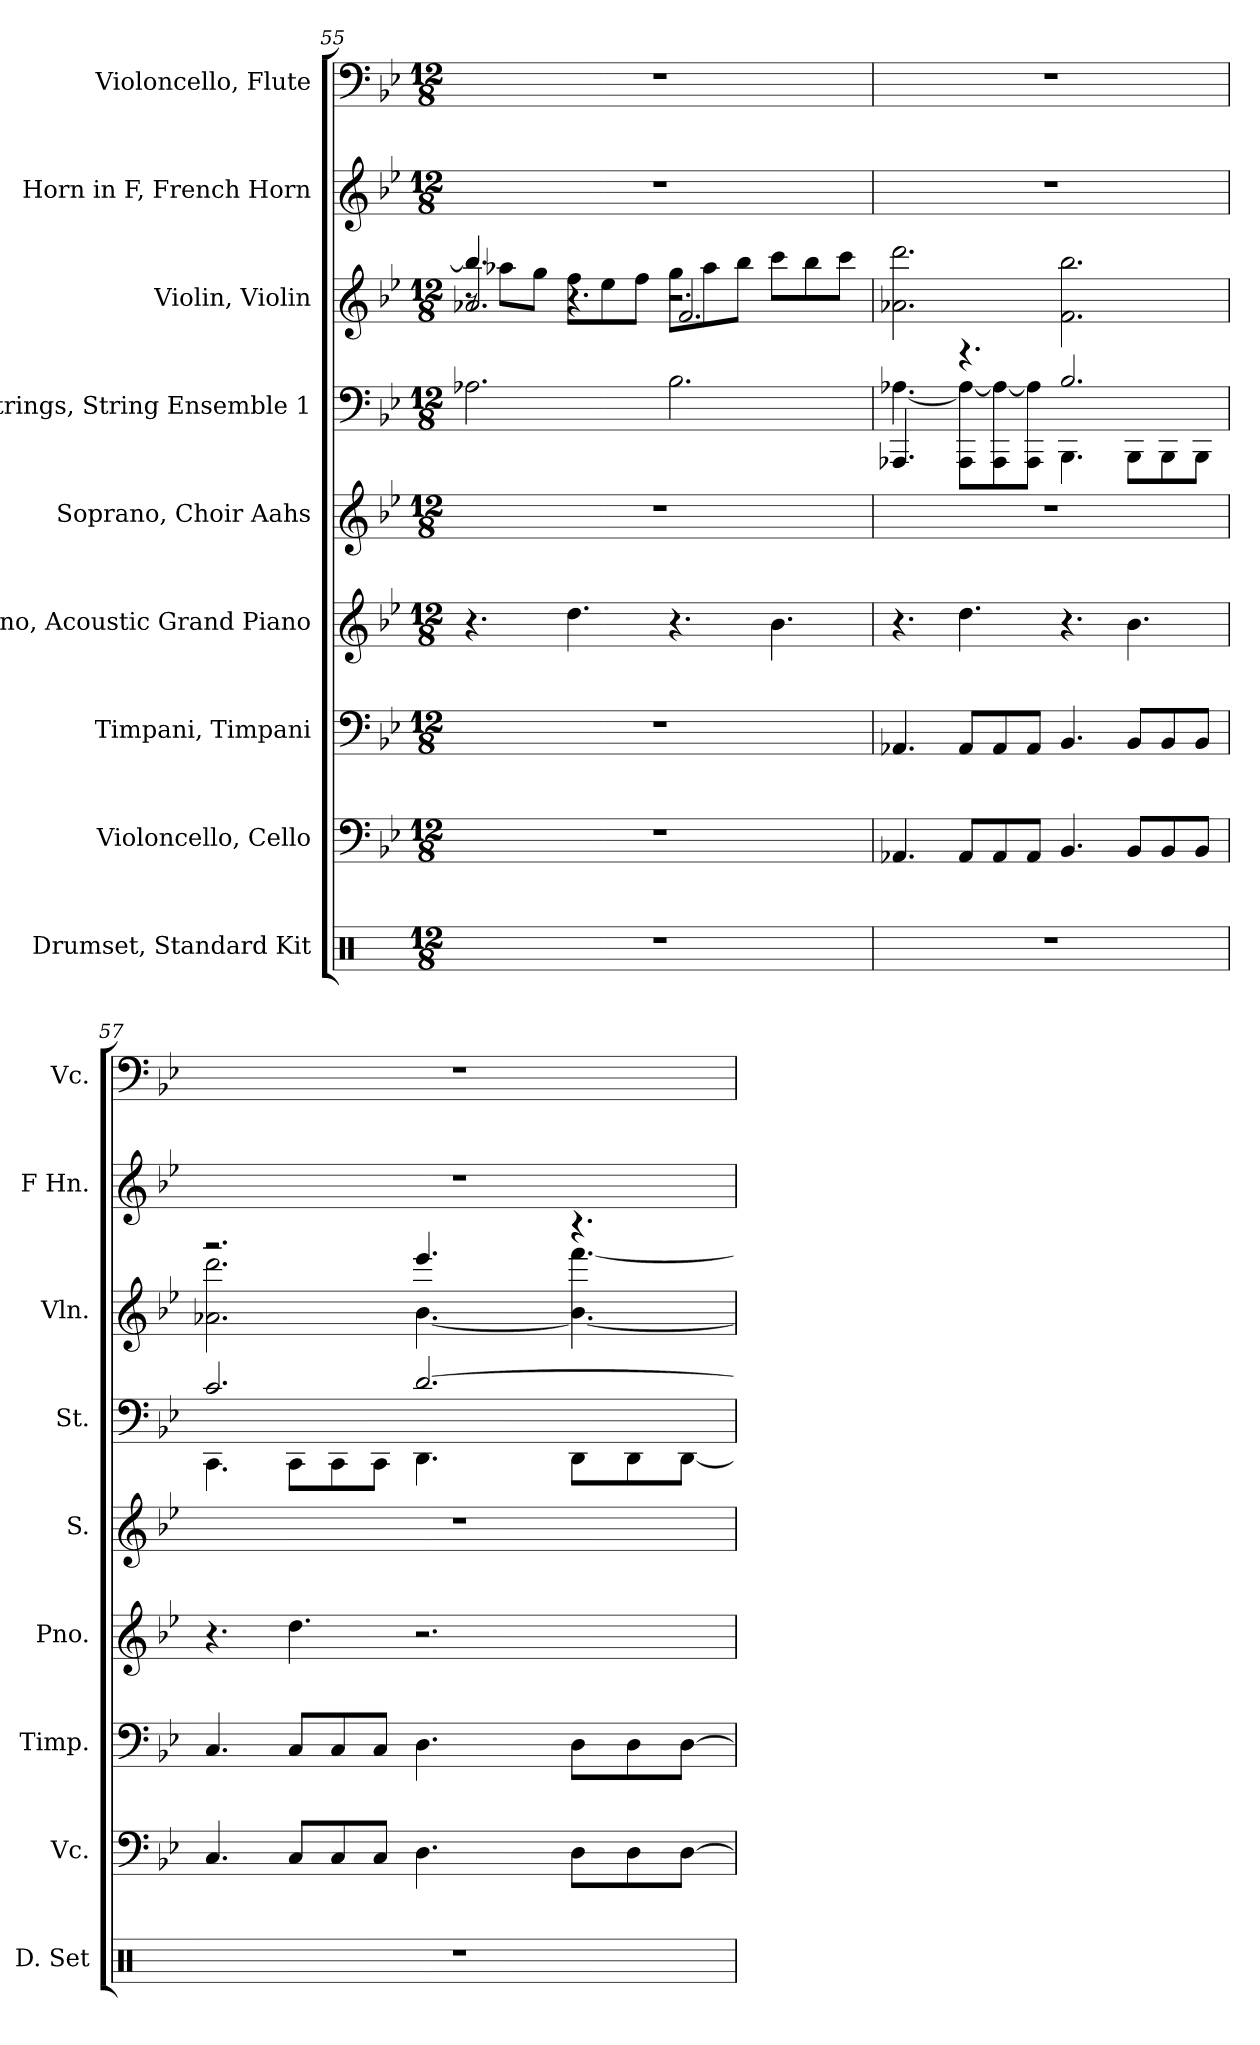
**kern	**kern	**kern	**kern	**kern	**kern	**kern	**kern	**kern
*part9	*part8	*part7	*part6	*part5	*part4	*part3	*part2	*part1
*staff9	*staff8	*staff7	*staff6	*staff5	*staff4	*staff3	*staff2	*staff1
*I"Drumset, Standard Kit	*I"Violoncello, Cello	*I"Timpani, Timpani	*I"Piano, Acoustic Grand Piano	*I"Soprano, Choir Aahs	*I"Strings, String Ensemble 1	*I"Violin, Violin	*I"Horn in F, French Horn	*I"Violoncello, Flute
*I'D. Set	*I'Vc.	*I'Timp.	*I'Pno.	*I'S.	*I'St.	*I'Vln.	*I'F Hn.	*I'Vc.
!!LO:PB:g=z
*clefX	*clefF4	*clefF4	*clefG2	*clefG2	*clefF4	*clefG2	*clefG2	*clefF4
*	*	*	*	*	*	*	*ITrd4c7	*
*k[]	*k[b-e-]	*k[b-e-]	*k[b-e-]	*k[b-e-]	*k[b-e-]	*k[b-e-]	*k[b-e-a-]	*k[b-e-]
*M12/8	*M12/8	*M12/8	*M12/8	*M12/8	*M12/8	*M12/8	*M12/8	*M12/8
=55	=55	=55	=55	=55	=55	=55	=55	=55
*	*	*	*	*	*	*^	*	*
*	*	*	*	*	*	*	*^	*	*
1.r	1.r	1.r	4.r	1.r	2.A-X\	4.bb-/]	8r	2.a-X/	1.r	1.r
.	.	.	.	.	.	.	8aa-X\L	.	.	.
.	.	.	.	.	.	.	8gg\J	.	.	.
.	.	.	4.dd\	.	.	4.r	8ff\L	.	.	.
.	.	.	.	.	.	.	8ee-\	.	.	.
.	.	.	.	.	.	.	8ff\J	.	.	.
.	.	.	4.r	.	2.B-\	2.r	8gg\L	2.f/	.	.
.	.	.	.	.	.	.	8aa-\	.	.	.
.	.	.	.	.	.	.	8bb-\J	.	.	.
.	.	.	4.b-\	.	.	.	8ccc\L	.	.	.
.	.	.	.	.	.	.	8bb-\	.	.	.
.	.	.	.	.	.	.	8ccc\J	.	.	.
*	*	*	*	*	*	*v	*v	*v	*	*
=56	=56	=56	=56	=56	=56	=56	=56	=56
*	*	*	*	*	*^	*	*	*
1.r	4.AA-X/	4.AA-X/	4.r	1.r	4.AAA-X/	[4.A-X\	2.a-X\ 2.ddd\	1.r	1.r
.	8AA-/L	8AA-/L	4.dd\	.	4.r	8AAA-\ 8A-\_L	.	.	.
.	8AA-/	8AA-/	.	.	.	8AAA-\ 8A-\_	.	.	.
.	8AA-/J	8AA-/J	.	.	.	8AAA-\ 8A-\]J	.	.	.
.	4.BB-/	4.BB-/	4.r	.	2.B-/	4.BBB-\	2.f\ 2.bb-\	.	.
.	8BB-/L	8BB-/L	4.b-\	.	.	8BBB-\L	.	.	.
.	8BB-/	8BB-/	.	.	.	8BBB-\	.	.	.
.	8BB-/J	8BB-/J	.	.	.	8BBB-\J	.	.	.
!!LO:PB:g=z
=57	=57	=57	=57	=57	=57	=57	=57	=57	=57
*	*	*	*	*	*	*	*^	*	*^
*	*	*	*	*	*	*	*	*	*	*	*^
*	*	*	*	*	*	*	*	*	*	*	*	*^
*	*	*	*	*	*	*	*	*	*	*	*	*	*^
1.r	4.C/	4.C/	4.r	1.r	2.c/	4.CC\	2.r	2.a-X\ 2.ddd\	1.r	1.r	5%4ryy	5%4ryy	5%4.ryy	5%4ryy
.	8C/L	8C/L	4.dd\	.	.	8CC\L	.	.	.	.	.	.	.	.
.	8C/	8C/	.	.	.	8CC\	.	.	.	.	.	.	.	.
.	8C/J	8C/J	.	.	.	8CC\J	.	.	.	.	.	.	.	.
.	4.D\	4.D\	2.r	.	[2.d/	4.DD\	4.eee-/	[4.b-\	.	.	.	.	.	.
.	.	.	.	.	.	.	.	.	.	.	10ryy	5ryy	.	5%2ryy
*	*	*	*	*	*	*	*	*	*	*MM108	*	*	*	*
.	.	.	.	.	.	.	.	.	.	.	5%2.ryy	.	.	.
.	.	.	.	.	.	.	.	.	.	.	.	20ryy	.	.
*	*	*	*	*	*	*	*	*	*	*MM102	*	*	*	*
.	.	.	.	.	.	.	.	.	.	.	.	5%2ryy	.	.
.	8D\L	8D\L	.	.	.	8DD\L	4.r	4.b-\_ [4.fff\	.	.	.	.	.	.
*	*	*	*	*	*	*	*	*	*	*MM97	*	*	*	*
.	.	.	.	.	.	.	.	.	.	.	.	.	5.ryy	10.ryy
.	8D\	8D\	.	.	.	8DD\	.	.	.	.	.	.	.	.
*	*	*	*	*	*	*	*	*	*	*MM92	*	*	*	*
.	.	.	.	.	.	.	.	.	.	.	.	.	.	10.ryy
.	[8D\J	[8D\J	.	.	.	[8DD\J	.	.	.	.	.	.	.	.
.	.	.	.	.	.	.	.	.	.	.	.	20ryy	.	.
*	*	*	*	*	*v	*v	*	*	*	*v	*v	*v	*v	*v
*	*	*	*	*	*	*v	*v	*	*
=	=	=	=	=	=	=	=	=
*-	*-	*-	*-	*-	*-	*-	*-	*-
